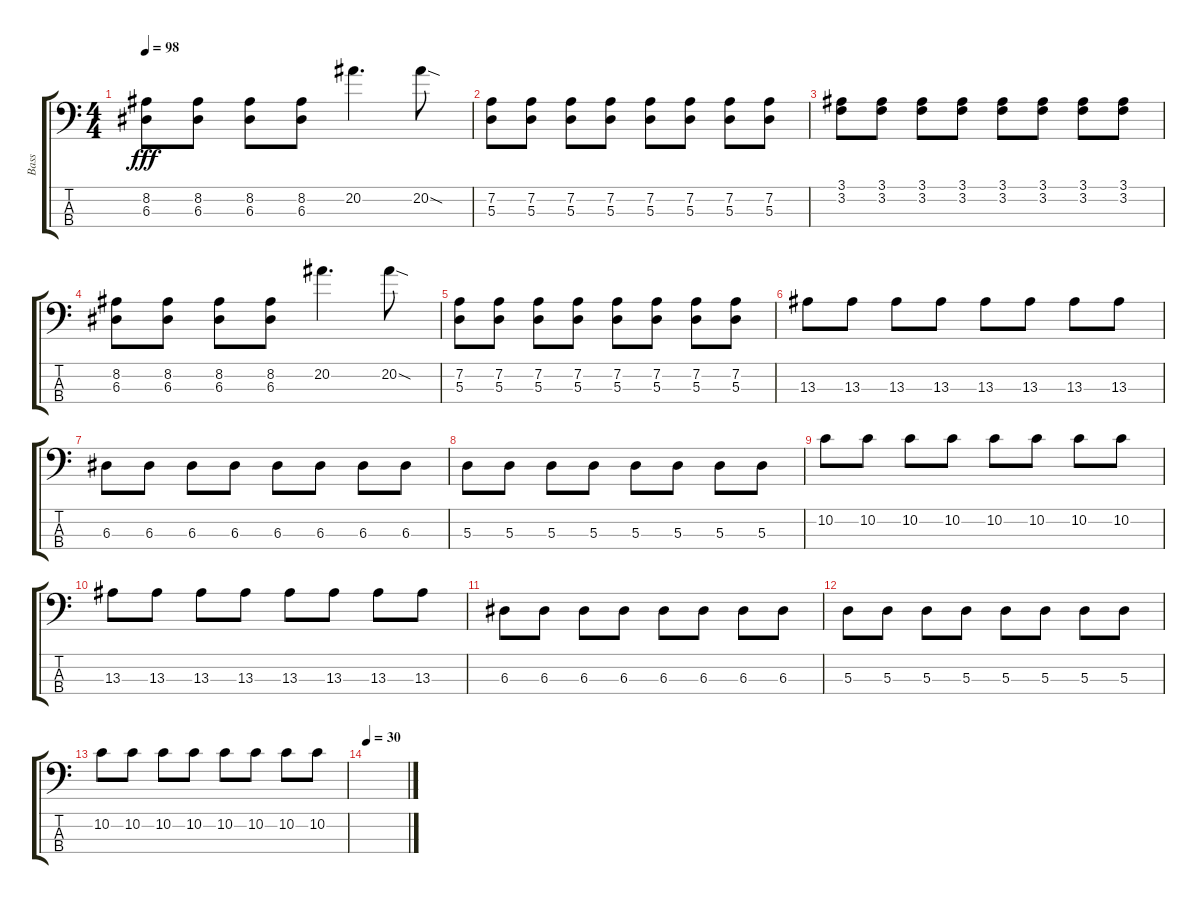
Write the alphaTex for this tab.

\track ("Bass" "Bass") {instrument electricbassfinger}
\staff {score tabs}
\tuning (G2 D2 A1 E1) {hide}
\ts (4 4)
\tempo 98
\clef f4
\ks c
(8.2 6.3).8{dy fff} (8.2 6.3).8 (8.2 6.3).8 (8.2 6.3).8 20.2.4{d} 20.2{sod}.8 |
(7.2 5.3).8 (7.2 5.3).8 (7.2 5.3).8 (7.2 5.3).8 (7.2 5.3).8 (7.2 5.3).8 (7.2 5.3).8 (7.2 5.3).8 |
(3.1 3.2).8 (3.1 3.2).8 (3.1 3.2).8 (3.1 3.2).8 (3.1 3.2).8 (3.1 3.2).8 (3.1 3.2).8 (3.1 3.2).8 |
(8.2 6.3).8 (8.2 6.3).8 (8.2 6.3).8 (8.2 6.3).8 20.2.4{d} 20.2{sod}.8 |
(7.2 5.3).8 (7.2 5.3).8 (7.2 5.3).8 (7.2 5.3).8 (7.2 5.3).8 (7.2 5.3).8 (7.2 5.3).8 (7.2 5.3).8 |
13.3.8 13.3.8 13.3.8 13.3.8 13.3.8 13.3.8 13.3.8 13.3.8 |
6.3.8 6.3.8 6.3.8 6.3.8 6.3.8 6.3.8 6.3.8 6.3.8 |
5.3.8 5.3.8 5.3.8 5.3.8 5.3.8 5.3.8 5.3.8 5.3.8 |
10.2.8 10.2.8 10.2.8 10.2.8 10.2.8 10.2.8 10.2.8 10.2.8 |
13.3.8 13.3.8 13.3.8 13.3.8 13.3.8 13.3.8 13.3.8 13.3.8 |
6.3.8 6.3.8 6.3.8 6.3.8 6.3.8 6.3.8 6.3.8 6.3.8 |
5.3.8 5.3.8 5.3.8 5.3.8 5.3.8 5.3.8 5.3.8 5.3.8 |
10.2.8 10.2.8 10.2.8 10.2.8 10.2.8 10.2.8 10.2.8 10.2.8 |
\tempo 30
